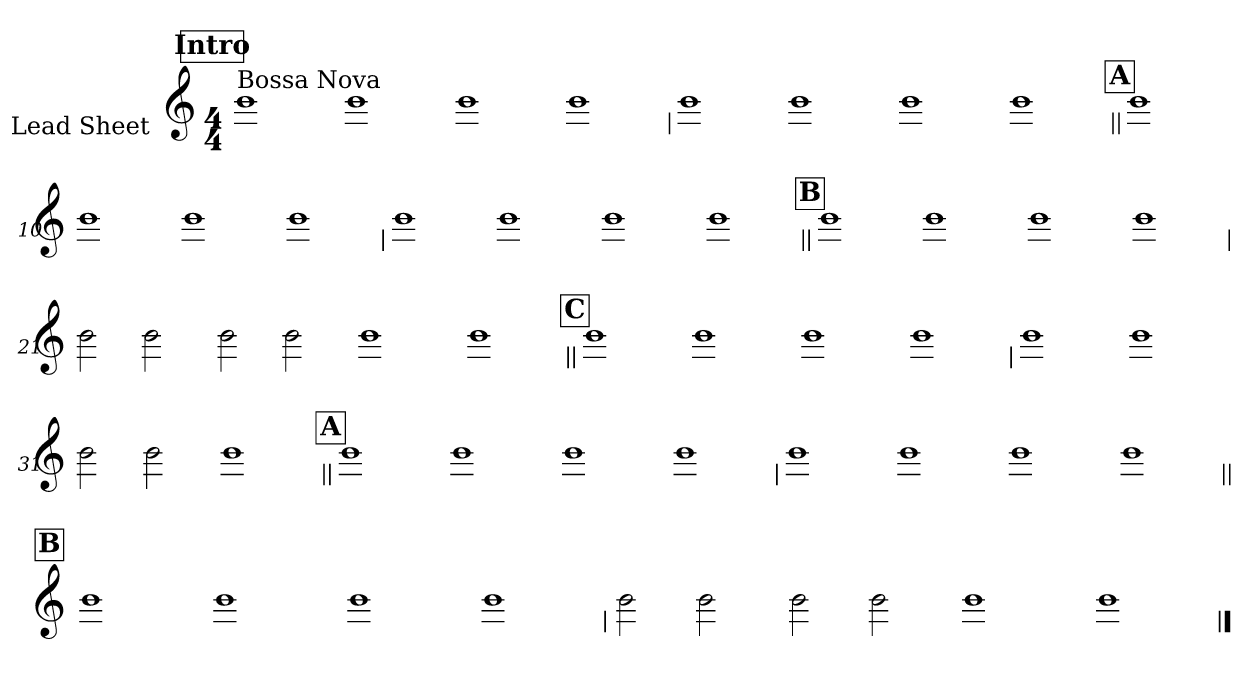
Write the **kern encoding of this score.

**kern
*part1
*staff1
*I"Lead Sheet
*stria0
*clefG2
*k[]
*a:
*M4/4
!!LO:REH:place=s1:a:t=Intro
=1||
!LO:TX:a:t=Bossa Nova
1b
=2-
1b
=3-
1b
=4-
1b
!!LO:LB:g=z
=5
1b
=6-
1b
=7-
1b
=8-
1b
!!LO:LB:g=z
!!LO:REH:place=s1:a:t=A
=9||
1b
=10-
1b
=11-
1b
=12-
1b
!!LO:LB:g=z
=13
1b
=14-
1b
=15-
1b
=16-
1b
!!LO:LB:g=z
!!LO:REH:place=s1:a:t=B
=17||
1b
=18-
1b
=19-
1b
=20-
1b
!!LO:LB:g=z
=21
2b
2b
=22-
2b
2b
=23-
1b
=24-
1b
!!LO:LB:g=z
!!LO:REH:place=s1:a:t=C
=25||
1b
=26-
1b
=27-
1b
=28-
1b
!!LO:LB:g=z
=29
1b
=30-
1b
=31-
2b
2b
=32-
1b
!!LO:LB:g=z
!!LO:REH:place=s1:a:t=A
=33||
1b
=34-
1b
=35-
1b
=36-
1b
!!LO:LB:g=z
=37
1b
=38-
1b
=39-
1b
=40-
1b
!!LO:LB:g=z
!!LO:REH:place=s1:a:t=B
=41||
1b
=42-
1b
=43-
1b
=44-
1b
!!LO:LB:g=z
=45
2b
2b
=46-
2b
2b
=47-
1b
=48-
1b
==
*-
